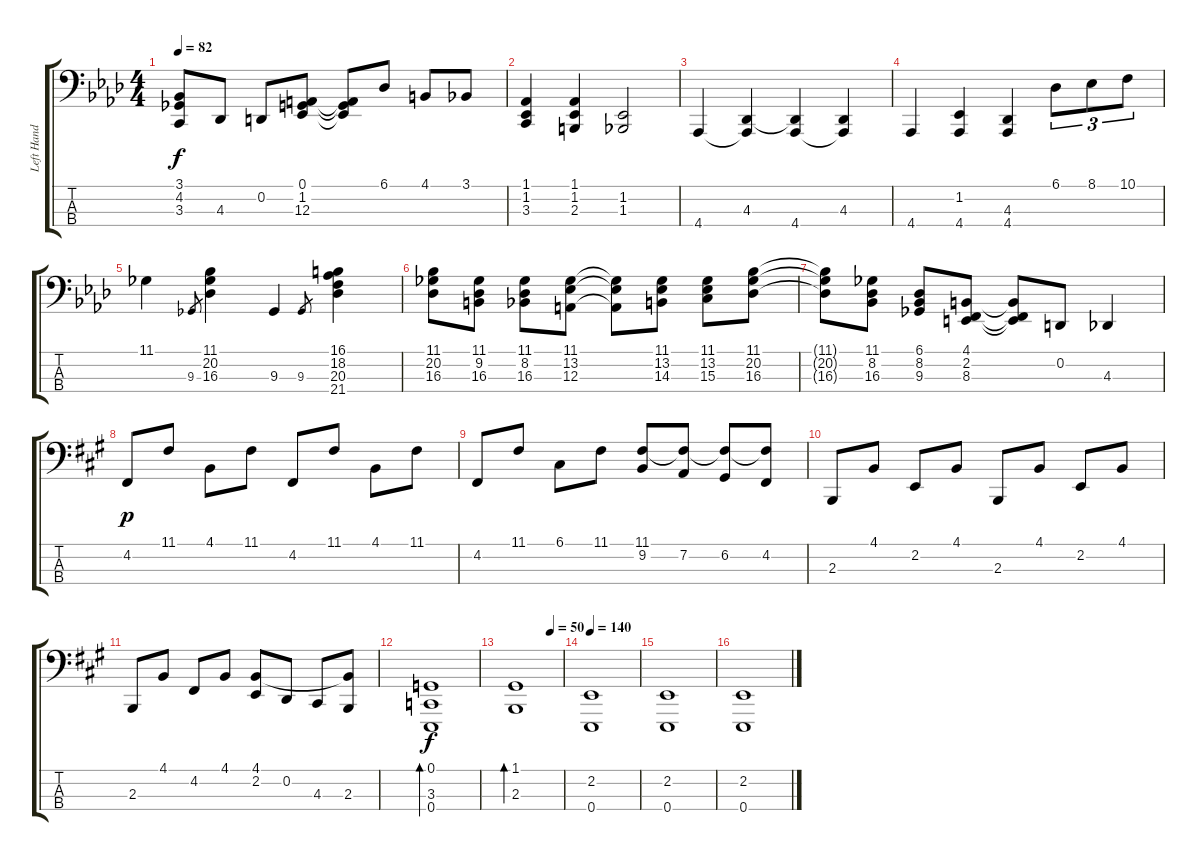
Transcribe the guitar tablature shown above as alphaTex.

\track ("Left Hand" "Left Hand") {instrument acousticgrandpiano}
\staff {score tabs}
\tuning (G2 D2 A1 E1) {hide}
\ts (4 4)
\tempo 82
\clef f4
\ks ab
(3.1 4.2 3.3).8{dy f} 4.3.8 0.2.8 (0.1 1.2 12.3).8 (0.1{t} 1.2{t} 12.3{t}).8 6.1.8 4.1.8 3.1.8 |
(1.1 1.2 3.3).4 (1.1 1.2 2.3).4 (1.2 1.3).2 |
4.4.4 (4.3 4.4{t}).4 (4.3{t} 4.4).4 (4.3 4.4{t}).4 |
4.4.4 (1.2 4.4).4 (4.3 4.4).4 6.1.8{tu (3 2)} 8.1.8{tu (3 2)} 10.1.8{tu (3 2)} |
11.1.4 9.3.8{gr} (11.1 20.2 16.3).4 9.3.4 9.3.8{gr} (16.1 18.2 20.3 21.4).4 |
(11.1 20.2 16.3).8 (11.1 9.2 16.3).8 (11.1 8.2 16.3).8 (11.1 13.2 12.3).8 (11.1{t} 13.2{t} 12.3{t}).8 (11.1 13.2 14.3).8 (11.1 13.2 15.3).8 (11.1 20.2 16.3).8 |
(11.1{t} 20.2{t} 16.3{t}).8 (11.1 8.2 16.3).8 (6.1 8.2 9.3).8 (4.1 2.2 8.3).8 (4.1{t} 2.2{t} 8.3{t}).8 0.2.8 4.3.4 |
\ks a
4.2.8{dy p} 11.1.8 4.1.8 11.1.8 4.2.8 11.1.8 4.1.8 11.1.8 |
4.2.8 11.1.8 6.1.8 11.1.8 (11.1 9.2).8 (11.1{t} 7.2).8 (11.1{t} 6.2).8 (11.1{t} 4.2).8 |
2.3.8 4.1.8 2.2.8 4.1.8 2.3.8 4.1.8 2.2.8 4.1.8 |
2.3.8 4.1.8 4.2.8 4.1.8 (4.1 2.2).8 0.2.8 4.3.8 (4.1{t} 2.3).8 |
(0.1 3.3 0.4).1{bd 120 dy f} |
\tempo (50 0.75)
(1.1 2.3).1{bd 120} |
\tempo 140
(2.2 0.4).1 |
(2.2 0.4).1 |
(2.2 0.4).1
